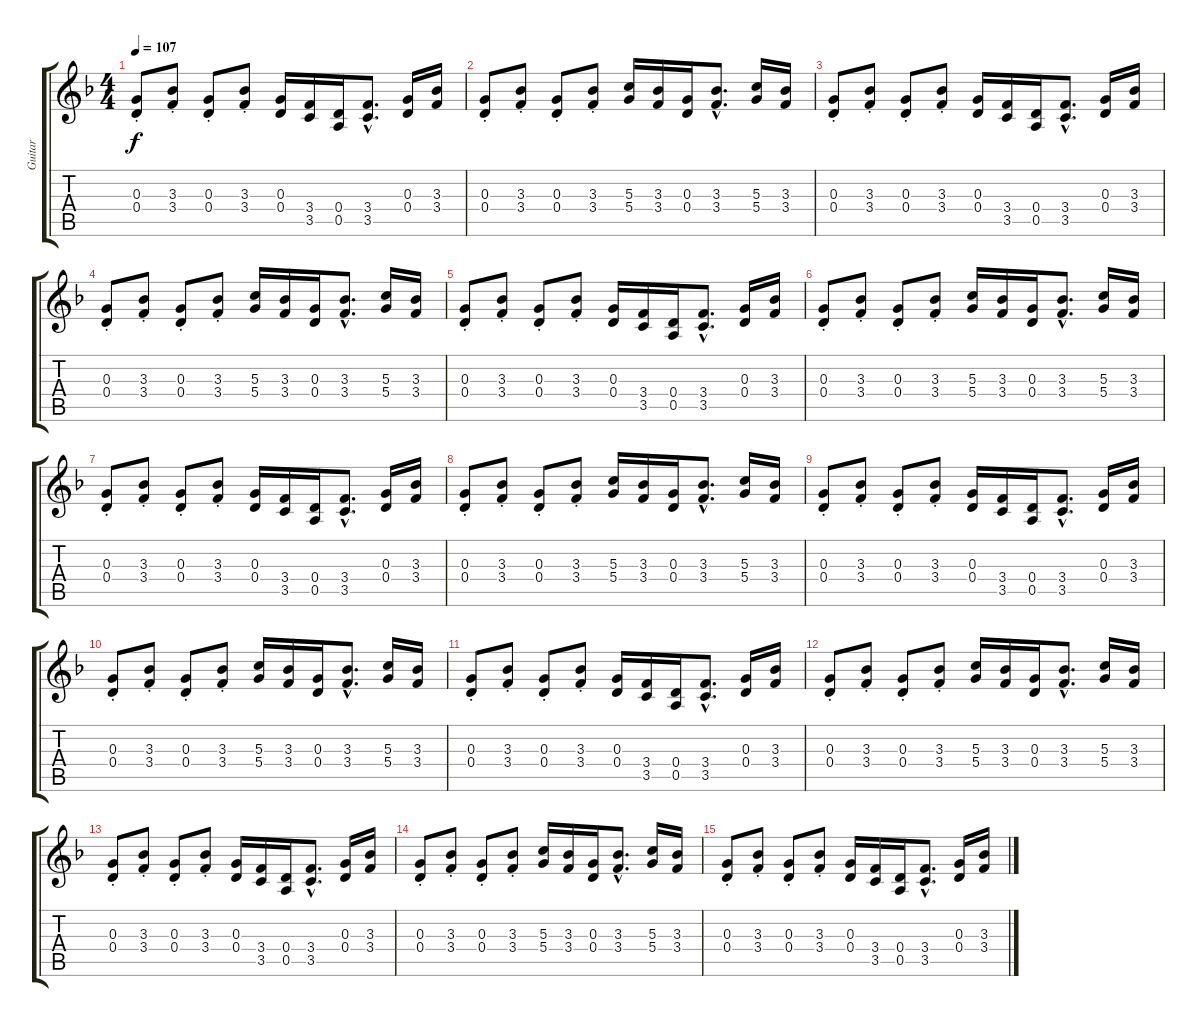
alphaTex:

\track ("Guitar" "Guitar") {instrument overdrivenguitar}
\staff {score tabs}
\tuning (E4 B3 G3 D3 A2 E2) {hide}
\ts (4 4)
\tempo 107
\clef g2
\ks f
(0.3{st} 0.4{st}).8{dy f} (3.3{st} 3.4{st}).8 (0.3{st} 0.4{st}).8 (3.3{st} 3.4{st}).8 (0.3 0.4).16 (3.4 3.5).16 (0.4 0.5).16 (3.4{hac} 3.5{hac}).8{d} (0.3 0.4).16 (3.3 3.4).16 |
(0.3{st} 0.4{st}).8 (3.3{st} 3.4{st}).8 (0.3{st} 0.4{st}).8 (3.3{st} 3.4{st}).8 (5.3 5.4).16 (3.3 3.4).16 (0.3 0.4).16 (3.3{hac} 3.4{hac}).8{d} (5.3 5.4).16 (3.3 3.4).16 |
(0.3{st} 0.4{st}).8 (3.3{st} 3.4{st}).8 (0.3{st} 0.4{st}).8 (3.3{st} 3.4{st}).8 (0.3 0.4).16 (3.4 3.5).16 (0.4 0.5).16 (3.4{hac} 3.5{hac}).8{d} (0.3 0.4).16 (3.3 3.4).16 |
(0.3{st} 0.4{st}).8 (3.3{st} 3.4{st}).8 (0.3{st} 0.4{st}).8 (3.3{st} 3.4{st}).8 (5.3 5.4).16 (3.3 3.4).16 (0.3 0.4).16 (3.3{hac} 3.4{hac}).8{d} (5.3 5.4).16 (3.3 3.4).16 |
(0.3{st} 0.4{st}).8 (3.3{st} 3.4{st}).8 (0.3{st} 0.4{st}).8 (3.3{st} 3.4{st}).8 (0.3 0.4).16 (3.4 3.5).16 (0.4 0.5).16 (3.4{hac} 3.5{hac}).8{d} (0.3 0.4).16 (3.3 3.4).16 |
(0.3{st} 0.4{st}).8 (3.3{st} 3.4{st}).8 (0.3{st} 0.4{st}).8 (3.3{st} 3.4{st}).8 (5.3 5.4).16 (3.3 3.4).16 (0.3 0.4).16 (3.3{hac} 3.4{hac}).8{d} (5.3 5.4).16 (3.3 3.4).16 |
(0.3{st} 0.4{st}).8 (3.3{st} 3.4{st}).8 (0.3{st} 0.4{st}).8 (3.3{st} 3.4{st}).8 (0.3 0.4).16 (3.4 3.5).16 (0.4 0.5).16 (3.4{hac} 3.5{hac}).8{d} (0.3 0.4).16 (3.3 3.4).16 |
(0.3{st} 0.4{st}).8 (3.3{st} 3.4{st}).8 (0.3{st} 0.4{st}).8 (3.3{st} 3.4{st}).8 (5.3 5.4).16 (3.3 3.4).16 (0.3 0.4).16 (3.3{hac} 3.4{hac}).8{d} (5.3 5.4).16 (3.3 3.4).16 |
(0.3{st} 0.4{st}).8 (3.3{st} 3.4{st}).8 (0.3{st} 0.4{st}).8 (3.3{st} 3.4{st}).8 (0.3 0.4).16 (3.4 3.5).16 (0.4 0.5).16 (3.4{hac} 3.5{hac}).8{d} (0.3 0.4).16 (3.3 3.4).16 |
(0.3{st} 0.4{st}).8 (3.3{st} 3.4{st}).8 (0.3{st} 0.4{st}).8 (3.3{st} 3.4{st}).8 (5.3 5.4).16 (3.3 3.4).16 (0.3 0.4).16 (3.3{hac} 3.4{hac}).8{d} (5.3 5.4).16 (3.3 3.4).16 |
(0.3{st} 0.4{st}).8 (3.3{st} 3.4{st}).8 (0.3{st} 0.4{st}).8 (3.3{st} 3.4{st}).8 (0.3 0.4).16 (3.4 3.5).16 (0.4 0.5).16 (3.4{hac} 3.5{hac}).8{d} (0.3 0.4).16 (3.3 3.4).16 |
(0.3{st} 0.4{st}).8{volume 4} (3.3{st} 3.4{st}).8 (0.3{st} 0.4{st}).8 (3.3{st} 3.4{st}).8 (5.3 5.4).16 (3.3 3.4).16 (0.3 0.4).16 (3.3{hac} 3.4{hac}).8{d} (5.3 5.4).16 (3.3 3.4).16 |
(0.3{st} 0.4{st}).8 (3.3{st} 3.4{st}).8 (0.3{st} 0.4{st}).8 (3.3{st} 3.4{st}).8 (0.3 0.4).16 (3.4 3.5).16 (0.4 0.5).16 (3.4{hac} 3.5{hac}).8{d} (0.3 0.4).16 (3.3 3.4).16 |
(0.3{st} 0.4{st}).8 (3.3{st} 3.4{st}).8 (0.3{st} 0.4{st}).8 (3.3{st} 3.4{st}).8 (5.3 5.4).16 (3.3 3.4).16 (0.3 0.4).16 (3.3{hac} 3.4{hac}).8{d} (5.3 5.4).16 (3.3 3.4).16 |
(0.3{st} 0.4{st}).8 (3.3{st} 3.4{st}).8 (0.3{st} 0.4{st}).8 (3.3{st} 3.4{st}).8 (0.3 0.4).16 (3.4 3.5).16 (0.4 0.5).16 (3.4{hac} 3.5{hac}).8{d} (0.3 0.4).16 (3.3 3.4).16
